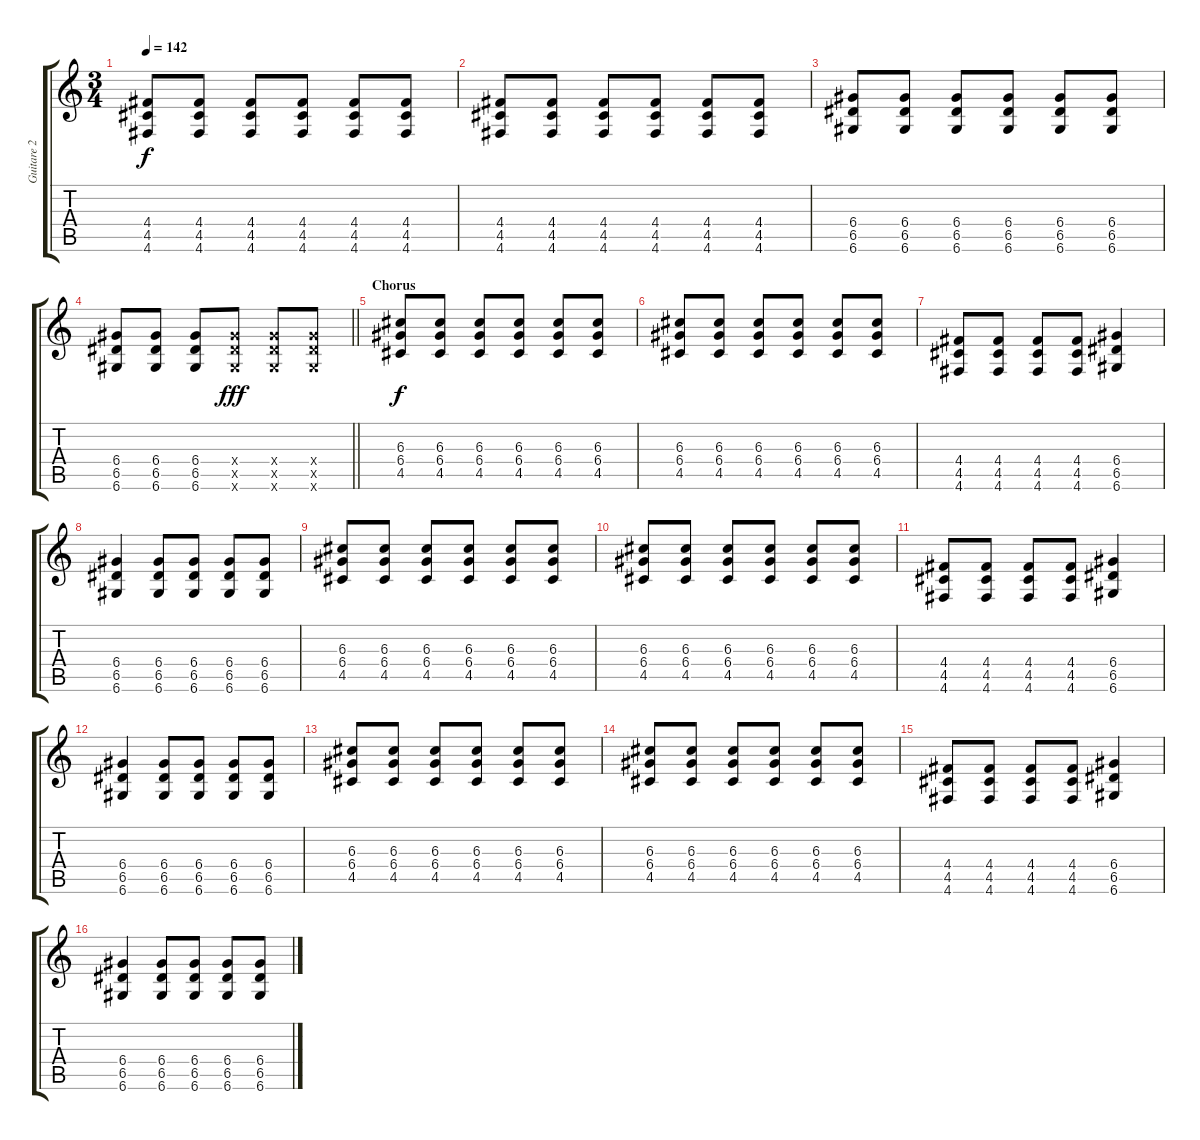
\track ("Guitare 2" "Guitare 2") {instrument overdrivenguitar}
\staff {score tabs}
\tuning (E4 B3 G3 D3 A2 D2) {hide}
\ts (3 4)
\tempo 142
\clef g2
\ks c
(4.4 4.5 4.6).8{dy f} (4.4 4.5 4.6).8 (4.4 4.5 4.6).8 (4.4 4.5 4.6).8 (4.4 4.5 4.6).8 (4.4 4.5 4.6).8 |
(4.4 4.5 4.6).8 (4.4 4.5 4.6).8 (4.4 4.5 4.6).8 (4.4 4.5 4.6).8 (4.4 4.5 4.6).8 (4.4 4.5 4.6).8 |
(6.4 6.5 6.6).8 (6.4 6.5 6.6).8 (6.4 6.5 6.6).8 (6.4 6.5 6.6).8 (6.4 6.5 6.6).8 (6.4 6.5 6.6).8 |
\barLineRight lightlight
(6.4 6.5 6.6).8 (6.4 6.5 6.6).8 (6.4 6.5 6.6).8 (6.4{x} 6.5{x} 6.6{x}).8{dy fff} (6.4{x} 6.5{x} 6.6{x}).8 (6.4{x} 6.5{x} 6.6{x}).8 |
\section ("" "Chorus")
(6.3 6.4 4.5).8{dy f} (6.3 6.4 4.5).8 (6.3 6.4 4.5).8 (6.3 6.4 4.5).8 (6.3 6.4 4.5).8 (6.3 6.4 4.5).8 |
(6.3 6.4 4.5).8 (6.3 6.4 4.5).8 (6.3 6.4 4.5).8 (6.3 6.4 4.5).8 (6.3 6.4 4.5).8 (6.3 6.4 4.5).8 |
(4.4 4.5 4.6).8 (4.4 4.5 4.6).8 (4.4 4.5 4.6).8 (4.4 4.5 4.6).8 (6.4 6.5 6.6).4 |
(6.4 6.5 6.6).4 (6.4 6.5 6.6).8 (6.4 6.5 6.6).8 (6.4 6.5 6.6).8 (6.4 6.5 6.6).8 |
(6.3 6.4 4.5).8 (6.3 6.4 4.5).8 (6.3 6.4 4.5).8 (6.3 6.4 4.5).8 (6.3 6.4 4.5).8 (6.3 6.4 4.5).8 |
(6.3 6.4 4.5).8 (6.3 6.4 4.5).8 (6.3 6.4 4.5).8 (6.3 6.4 4.5).8 (6.3 6.4 4.5).8 (6.3 6.4 4.5).8 |
(4.4 4.5 4.6).8 (4.4 4.5 4.6).8 (4.4 4.5 4.6).8 (4.4 4.5 4.6).8 (6.4 6.5 6.6).4 |
(6.4 6.5 6.6).4 (6.4 6.5 6.6).8 (6.4 6.5 6.6).8 (6.4 6.5 6.6).8 (6.4 6.5 6.6).8 |
(6.3 6.4 4.5).8 (6.3 6.4 4.5).8 (6.3 6.4 4.5).8 (6.3 6.4 4.5).8 (6.3 6.4 4.5).8 (6.3 6.4 4.5).8 |
(6.3 6.4 4.5).8 (6.3 6.4 4.5).8 (6.3 6.4 4.5).8 (6.3 6.4 4.5).8 (6.3 6.4 4.5).8 (6.3 6.4 4.5).8 |
(4.4 4.5 4.6).8 (4.4 4.5 4.6).8 (4.4 4.5 4.6).8 (4.4 4.5 4.6).8 (6.4 6.5 6.6).4 |
(6.4 6.5 6.6).4 (6.4 6.5 6.6).8 (6.4 6.5 6.6).8 (6.4 6.5 6.6).8 (6.4 6.5 6.6).8
